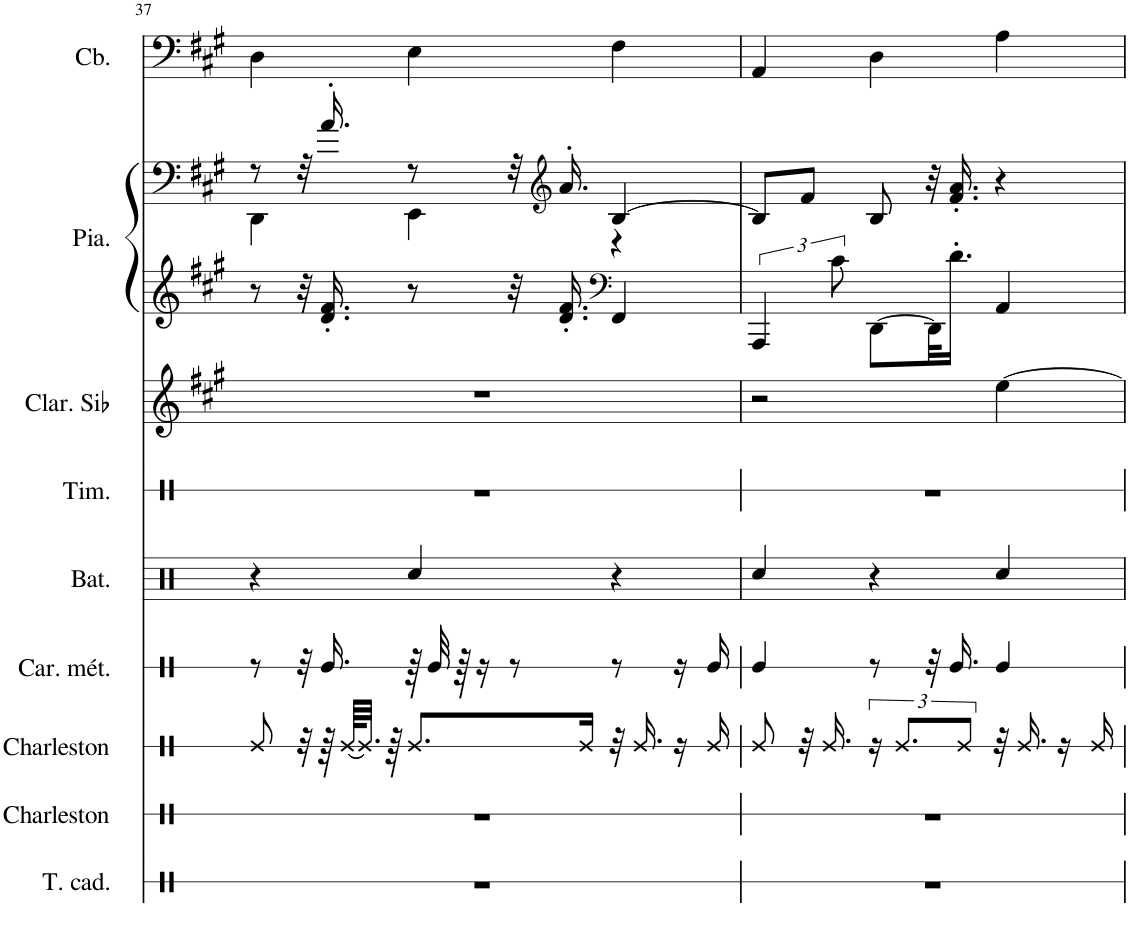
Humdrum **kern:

**kern	**kern	**kern	**kern	**kern	**kern	**kern	**kern	**kern	**kern
*part9	*part8	*part7	*part6	*part5	*part4	*part3	*part2	*part2	*part1
*staff10	*staff9	*staff8	*staff7	*staff6	*staff5	*staff4	*staff3	*staff2	*staff1
*I"Tambour sur cadre, TOMS	*I"Charleston, OPEN HIHAT	*I"Charleston, CLOSED H.H	*I"Carillon en métal, PERCUSSION	*I"Batterie, SNARE DRUM	*I"Timbre, BASS DRUM	*I"Clarinette en Sib	*I"Piano, A.PIANO 1	*	*I"Contrebasse, ACOU BASS
*I'T. cad.	*I'Charleston	*I'Charleston	*I'Car. mét.	*I'Bat.	*I'Tim.	*I'Clar. Sib	*I'Pia.	*	*I'Cb.
!!LO:PB:g=z
*clefX	*clefX	*clefX	*clefX	*clefX	*clefX	*clefG2	*clefG2	*clefF4	*clefF4
*	*	*	*	*	*	*Trd1c2	*	*	*Trd7c12
*k[]	*k[]	*k[]	*k[]	*k[]	*k[]	*k[f#c#g#]	*k[f#c#g#]	*k[f#c#g#]	*k[f#c#g#]
*M3/4	*M3/4	*M3/4	*M3/4	*M3/4	*M3/4	*M3/4	*M3/4	*M3/4	*M3/4
=37	=37	=37	=37	=37	=37	=37	=37	=37	=37
*	*	*	*	*	*	*	*	*^	*
2.r	2.r	8Re/	8r	4r	2.r	2.r	8r	8r	4DD\	4D\
.	.	32r	32r	.	.	.	32r	32r	.	.
.	.	64r	16.Re/	.	.	.	16.d/' 16.f#/'	16.a'/	.	.
.	.	[64Re/KLLL	.	.	.	.	.	.	.	.
.	.	32.Re/JJJ]	.	.	.	.	.	.	.	.
.	.	64r	.	.	.	.	.	.	.	.
.	.	8.Re/L	64r	4Rcc/	.	.	8r	8r	4EE\	4E\
.	.	.	32Re/	.	.	.	.	.	.	.
.	.	.	64r	.	.	.	.	.	.	.
.	.	.	16r	.	.	.	.	.	.	.
.	.	.	8r	.	.	.	32r	32r	.	.
*	*	*	*	*	*	*	*	*clefG2	*	*
.	.	.	.	.	.	.	16.d/' 16.f#/'	16.a'/	.	.
.	.	16Re/Jk	.	.	.	.	.	.	.	.
*	*	*	*	*	*	*	*clefF4	*	*	*
.	.	32r	8r	4r	.	.	4FF#/	[4B/	4r	4F#\
.	.	16.Re/	.	.	.	.	.	.	.	.
.	.	16r	16r	.	.	.	.	.	.	.
.	.	16Re/	16Re/	.	.	.	.	.	.	.
*	*	*	*	*	*	*	*	*v	*v	*
=38	=38	=38	=38	=38	=38	=38	=38	=38	=38
2.r	2.r	8Re/	4Re/	4Rcc/	2.r	2r	6AAA/	8B/L]	4AA/
.	.	32r	.	.	.	.	.	8f#/J	.
.	.	16.Re/	.	.	.	.	.	.	.
.	.	.	.	.	.	.	12c#\	.	.
.	.	24r	8r	4r	.	.	[8DD\L	8B/	4D\
.	.	12.Re/L	.	.	.	.	.	.	.
.	.	.	32r	.	.	.	32DD\KL]	32r	.
.	.	.	16.Re/	.	.	.	16.d'\JJ	16.f#/' 16.a/'	.
.	.	12Re/J	.	.	.	.	.	.	.
.	.	32r	4Re/	4Rcc/	.	[4ee\	4AA/	4r	4A\
.	.	16.Re/	.	.	.	.	.	.	.
.	.	16r	.	.	.	.	.	.	.
.	.	16Re/	.	.	.	.	.	.	.
=	=	=	=	=	=	=	=	=	=
*-	*-	*-	*-	*-	*-	*-	*-	*-	*-
